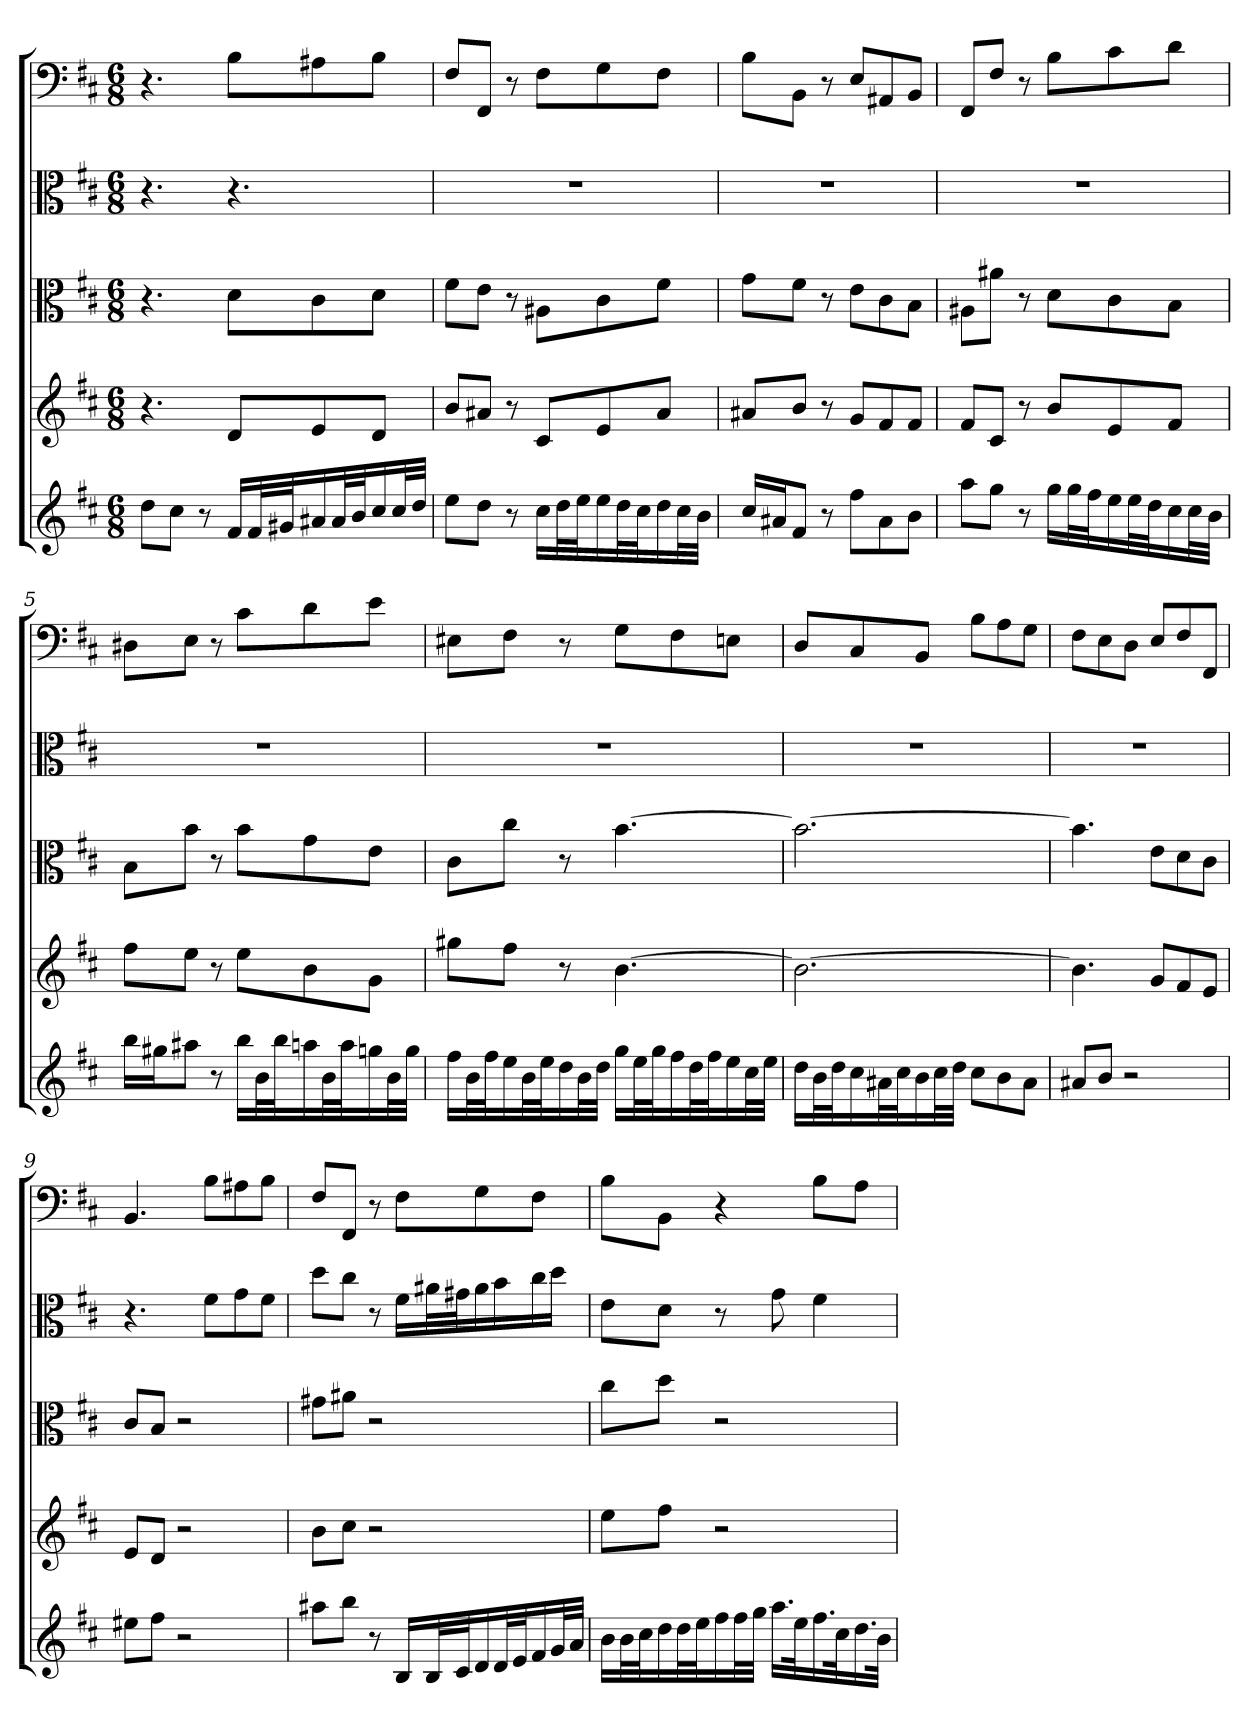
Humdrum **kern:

**kern	**kern	**kern	**kern	**kern
*part5	*part4	*part3	*part2	*part1
*staff5	*staff4	*staff3	*staff2	*staff1
*	*	*clefC3	*clefC3	*clefF4
*k[f#c#]	*k[f#c#]	*k[f#c#]	*k[f#c#]	*k[f#c#]
*b:	*b:	*b:	*b:	*b:
*M6/8	*M6/8	*M6/8	*M6/8	*M6/8
=1	=1	=1	=1	=1
8ddL	4.r	4.r	4.r	4.r
8cc#J	.	.	.	.
8r	.	.	.	.
16f#LL	8dL	8d\L	4.r	8B\L
32f#L	.	.	.	.
32g#XJ	.	.	.	.
16a#X	8e	8c#\	.	8A#X\
32a#L	.	.	.	.
32bJ	.	.	.	.
16cc#	8dJ	8d\J	.	8B\J
32cc#L	.	.	.	.
32ddJJJ	.	.	.	.
=2	=2	=2	=2	=2
8eeL	8bL	8f#\L	2.r	8F#/L
8ddJ	8a#XJ	8e\J	.	8FF#/J
8r	8r	8r	.	8r
16cc#LL	8c#L	8A#X\L	.	8F#\L
32ddL	.	.	.	.
32eeJ	.	.	.	.
16ee	8e	8c#\	.	8G\
32ddL	.	.	.	.
32cc#J	.	.	.	.
16dd	8a#J	8f#\J	.	8F#\J
32cc#L	.	.	.	.
32bJJJ	.	.	.	.
=3	=3	=3	=3	=3
16cc#LL	8a#XL	8g\L	2.r	8B\L
16a#XJ	.	.	.	.
8f#J	8bJ	8f#\J	.	8BB\J
8r	8r	8r	.	8r
8ff#L	8gL	8e\L	.	8E/L
8a#	8f#	8c#\	.	8AA#X/
8bJ	8f#J	8B\J	.	8BB/J
=4	=4	=4	=4	=4
8aaL	8f#L	8A#X\L	2.r	8FF#/L
8ggJ	8c#J	8a#X\J	.	8F#/J
8r	8r	8r	.	8r
16ggLL	8bL	8d\L	.	8B\L
32ggL	.	.	.	.
32ff#J	.	.	.	.
16ee	8e	8c#\	.	8c#\
32eeL	.	.	.	.
32ddJ	.	.	.	.
16cc#	8f#J	8B\J	.	8d\J
32cc#L	.	.	.	.
32bJJJ	.	.	.	.
=5	=5	=5	=5	=5
16bbLL	8ff#L	8B\L	2.r	8D#X\L
16gg#XJ	.	.	.	.
8aa#XJ	8eeJ	8b\J	.	8E\J
8r	8r	8r	.	8r
16bbLL	8eeL	8b\L	.	8c#\L
32bL	.	.	.	.
32bbJ	.	.	.	.
16aan	8b	8g\	.	8d\
32bL	.	.	.	.
32aaJ	.	.	.	.
16ggn	8gJ	8e\J	.	8e\J
32bL	.	.	.	.
32ggJJJ	.	.	.	.
=6	=6	=6	=6	=6
16ff#LL	8gg#XL	8c#\L	2.r	8E#X\L
32bL	.	.	.	.
32ff#J	.	.	.	.
16ee	8ff#J	8cc#\J	.	8F#\J
32bL	.	.	.	.
32eeJ	.	.	.	.
16dd	8r	8r	.	8r
32bL	.	.	.	.
32ddJJJ	.	.	.	.
16ggLL	[4.b	[4.b	.	8G\L
32eeL	.	.	.	.
32ggJ	.	.	.	.
16ff#	.	.	.	8F#\
32ddL	.	.	.	.
32ff#J	.	.	.	.
16ee	.	.	.	8En\J
32cc#L	.	.	.	.
32eeJJJ	.	.	.	.
=7	=7	=7	=7	=7
16ddLL	2.b_	2.b_	2.r	8D/L
32bL	.	.	.	.
32ddJ	.	.	.	.
16cc#	.	.	.	8C#/
32a#XL	.	.	.	.
32cc#J	.	.	.	.
16b	.	.	.	8BB/J
32cc#L	.	.	.	.
32ddJJJ	.	.	.	.
8cc#L	.	.	.	8B\L
8b	.	.	.	8A\
8a#J	.	.	.	8G\J
=8	=8	=8	=8	=8
8a#XL	4.b]	4.b]	2.r	8F#\L
8bJ	.	.	.	8E\
2r	.	.	.	8D\J
.	8gL	8e\L	.	8E/L
.	8f#	8d\	.	8F#/
.	8eJ	8c#\J	.	8FF#/J
=9	=9	=9	=9	=9
8ee#XL	8eL	8c#/L	4.r	4.BB
8ff#J	8dJ	8B/J	.	.
2r	2r	2r	.	.
.	.	.	8f#\L	8B\L
.	.	.	8g\	8A#X\
.	.	.	8f#\J	8B\J
=10	=10	=10	=10	=10
8aa#XL	8bL	8g#X\L	8dd\L	8F#/L
8bbJ	8cc#J	8a#X\J	8cc#\J	8FF#/J
8r	2r	2r	8r	8r
16BLL	.	.	16f#\LL	8F#\L
32BL	.	.	32a#X\L	.
32c#J	.	.	32g#X\J	.
16d	.	.	16a#\	8G\
32dL	.	.	16b\	.
32eJ	.	.	.	.
16f#	.	.	16cc#\	8F#\J
32gL	.	.	16dd\JJ	.
32aJJJ	.	.	.	.
=11	=11	=11	=11	=11
16bLL	8eeL	8cc#\L	8e\L	8B\L
32bL	.	.	.	.
32cc#J	.	.	.	.
16dd	8ff#J	8dd\J	8d\J	8BB\J
32ddL	.	.	.	.
32eeJ	.	.	.	.
16ff#	2r	2r	8r	4r
32ff#L	.	.	.	.
32ggJJJ	.	.	.	.
16.aaLL	.	.	8g	.
32eeK	.	.	.	.
16.ff#	.	.	4f#	8B\L
32cc#K	.	.	.	.
16.dd	.	.	.	8A\J
32bJJk	.	.	.	.
=	=	=	=	=
*-	*-	*-	*-	*-
